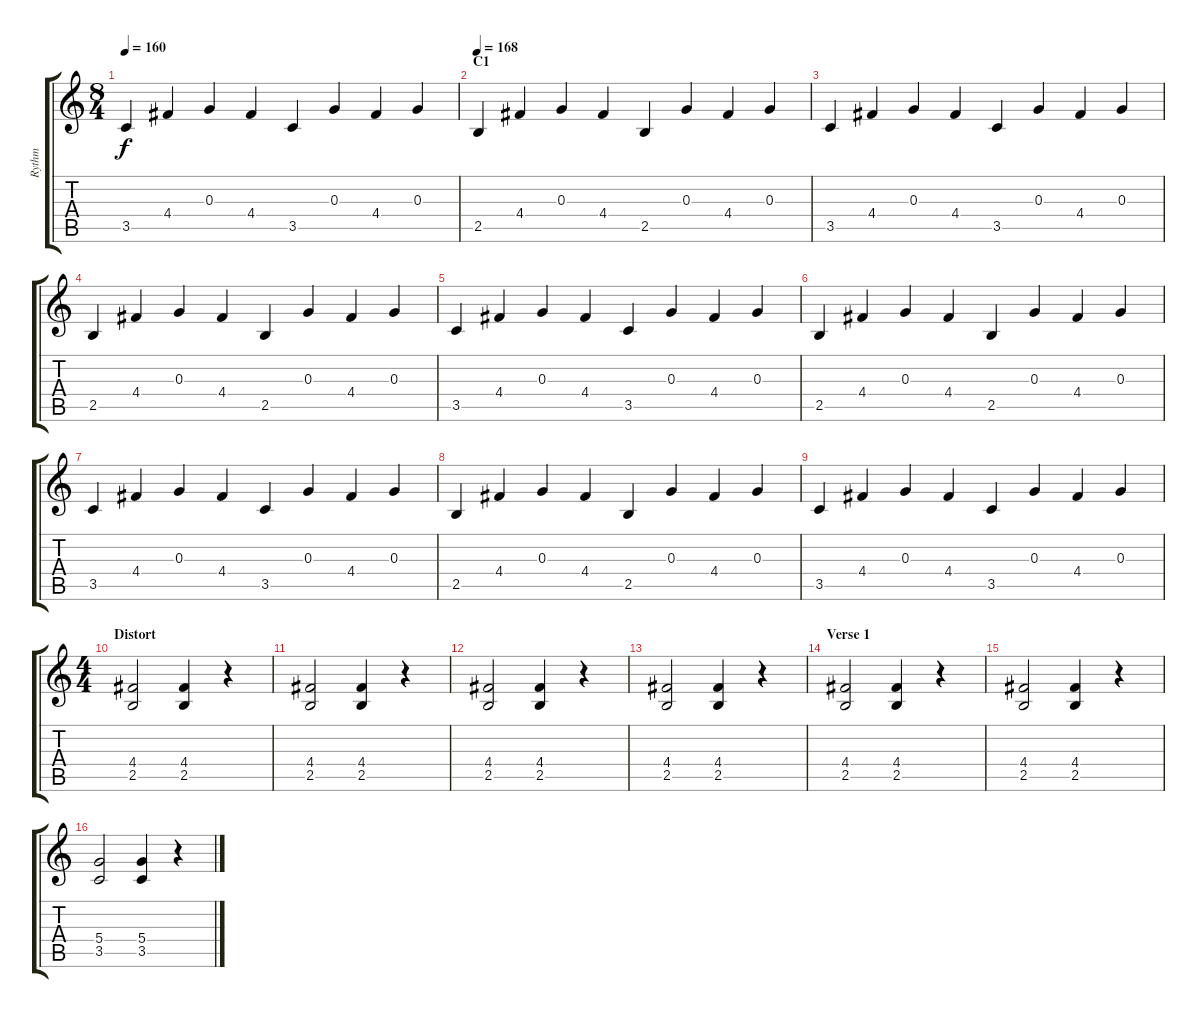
\track ("Rythm" "Rythm") {instrument acousticguitarsteel}
\staff {score tabs}
\tuning (E4 B3 G3 D3 A2 E2) {hide}
\ts (8 4)
\tempo 160
\clef g2
\ks c
3.5.4{dy f} 4.4.4 0.3.4 4.4.4 3.5.4 0.3.4 4.4.4 0.3.4 |
\section ("" "C1")
\tempo 168
2.5.4{instrument distortionguitar} 4.4.4 0.3.4 4.4.4 2.5.4 0.3.4 4.4.4 0.3.4 |
3.5.4 4.4.4 0.3.4 4.4.4 3.5.4 0.3.4 4.4.4 0.3.4 |
2.5.4{instrument distortionguitar} 4.4.4 0.3.4 4.4.4 2.5.4 0.3.4 4.4.4 0.3.4 |
3.5.4 4.4.4 0.3.4 4.4.4 3.5.4 0.3.4 4.4.4 0.3.4 |
2.5.4{instrument distortionguitar} 4.4.4 0.3.4 4.4.4 2.5.4 0.3.4 4.4.4 0.3.4 |
3.5.4 4.4.4 0.3.4 4.4.4 3.5.4 0.3.4 4.4.4 0.3.4 |
2.5.4{instrument distortionguitar} 4.4.4 0.3.4 4.4.4 2.5.4 0.3.4 4.4.4 0.3.4 |
3.5.4 4.4.4 0.3.4 4.4.4 3.5.4 0.3.4 4.4.4 0.3.4 |
\ts (4 4)
\section ("" "Distort")
(4.4 2.5).2{instrument distortionguitar} (4.4 2.5).4 r.4 |
(4.4 2.5).2 (4.4 2.5).4 r.4 |
(4.4 2.5).2 (4.4 2.5).4 r.4 |
(4.4 2.5).2 (4.4 2.5).4 r.4 |
\section ("" "Verse 1")
(4.4 2.5).2 (4.4 2.5).4 r.4 |
(4.4 2.5).2 (4.4 2.5).4 r.4 |
(5.4 3.5).2 (5.4 3.5).4 r.4
